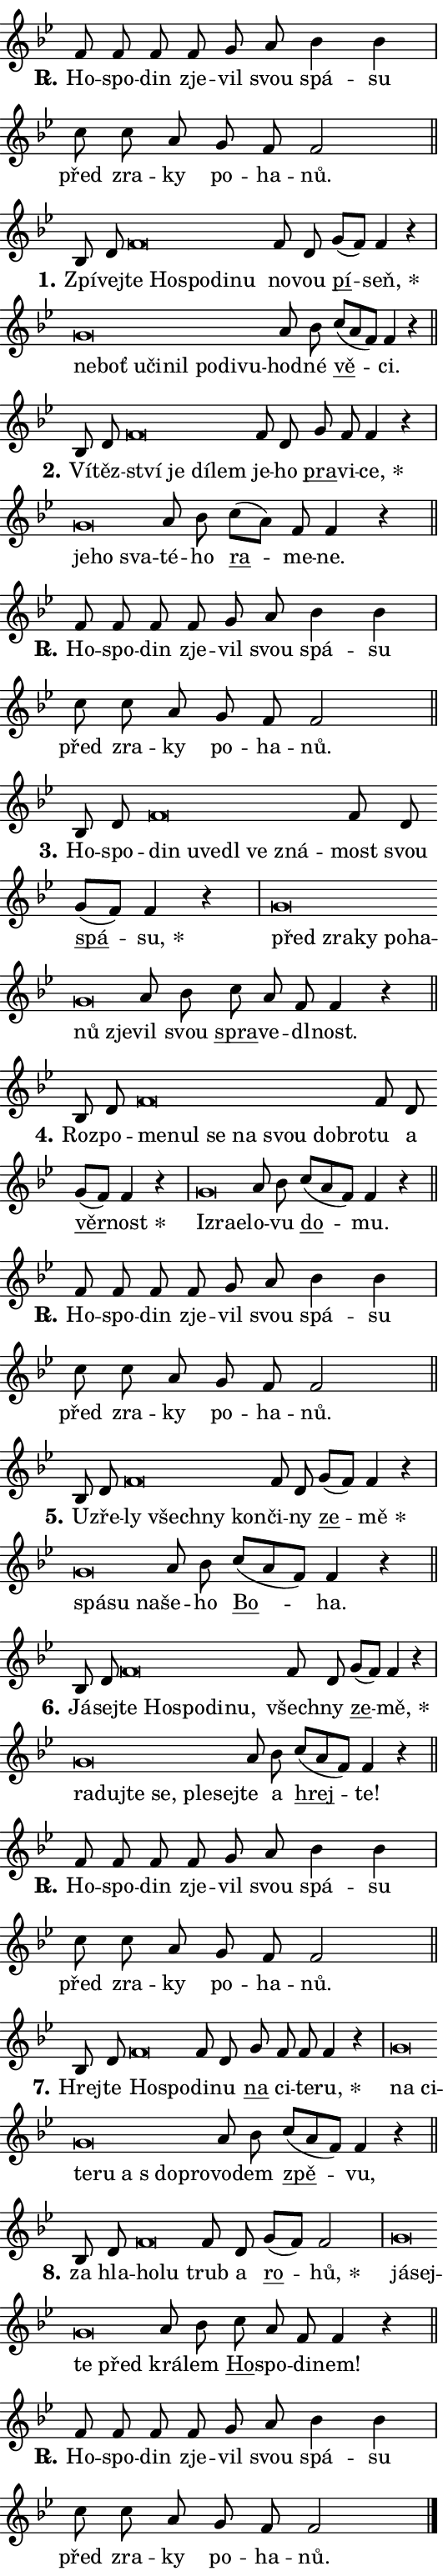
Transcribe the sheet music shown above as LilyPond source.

\version "2.24.0"
\header { tagline = "" }
\paper {
  indent = 0\cm
  top-margin = 0\cm
  right-margin = 0.13\cm % to fit lyric hyphens
  bottom-margin = 0\cm
  left-margin = 0\cm
  paper-width = 9\cm
  page-breaking = #ly:one-page-breaking
  system-system-spacing.basic-distance = #11
  score-system-spacing.basic-distance = #11
  ragged-last = ##f
}


%% Author: Thomas Morley
%% https://lists.gnu.org/archive/html/lilypond-user/2020-05/msg00002.html
#(define (line-position grob)
"Returns position of @var[grob} in current system:
   @code{'start}, if at first time-step
   @code{'end}, if at last time-step
   @code{'middle} otherwise
"
  (let* ((col (ly:item-get-column grob))
         (ln (ly:grob-object col 'left-neighbor))
         (rn (ly:grob-object col 'right-neighbor))
         (col-to-check-left (if (ly:grob? ln) ln col))
         (col-to-check-right (if (ly:grob? rn) rn col))
         (break-dir-left
           (and
             (ly:grob-property col-to-check-left 'non-musical #f)
             (ly:item-break-dir col-to-check-left)))
         (break-dir-right
           (and
             (ly:grob-property col-to-check-right 'non-musical #f)
             (ly:item-break-dir col-to-check-right))))
        (cond ((eqv? 1 break-dir-left) 'start)
              ((eqv? -1 break-dir-right) 'end)
              (else 'middle))))

#(define (tranparent-at-line-position vctor)
  (lambda (grob)
  "Relying on @code{line-position} select the relevant enry from @var{vctor}.
Used to determine transparency,"
    (case (line-position grob)
      ((end) (not (vector-ref vctor 0)))
      ((middle) (not (vector-ref vctor 1)))
      ((start) (not (vector-ref vctor 2))))))

noteHeadBreakVisibility =
#(define-music-function (break-visibility)(vector?)
"Makes @code{NoteHead}s transparent relying on @var{break-visibility}"
#{
  \override NoteHead.transparent =
    #(tranparent-at-line-position break-visibility)
#})

#(define delete-ledgers-for-transparent-note-heads
  (lambda (grob)
    "Reads whether a @code{NoteHead} is transparent.
If so this @code{NoteHead} is removed from @code{'note-heads} from
@var{grob}, which is supposed to be @code{LedgerLineSpanner}.
As a result ledgers are not printed for this @code{NoteHead}"
    (let* ((nhds-array (ly:grob-object grob 'note-heads))
           (nhds-list
             (if (ly:grob-array? nhds-array)
                 (ly:grob-array->list nhds-array)
                 '()))
           ;; Relies on the transparent-property being done before
           ;; Staff.LedgerLineSpanner.after-line-breaking is executed.
           ;; This is fragile ...
           (to-keep
             (remove
               (lambda (nhd)
                 (ly:grob-property nhd 'transparent #f))
               nhds-list)))
      ;; TODO find a better method to iterate over grob-arrays, similiar
      ;; to filter/remove etc for lists
      ;; For now rebuilt from scratch
      (set! (ly:grob-object grob 'note-heads)  '())
      (for-each
        (lambda (nhd)
          (ly:pointer-group-interface::add-grob grob 'note-heads nhd))
        to-keep))))

squashNotes = {
  \override NoteHead.X-extent = #'(-0.2 . 0.2)
  \override NoteHead.Y-extent = #'(-0.75 . 0)
  \override NoteHead.stencil =
    #(lambda (grob)
       (let ((pos (ly:grob-property grob 'staff-position)))
         (begin
           (if (< pos -7) (display "ERROR: Lower brevis then expected\n") (display ""))
           (if (<= pos -6) ly:text-interface::print ly:note-head::print))))
}
unSquashNotes = {
  \revert NoteHead.X-extent
  \revert NoteHead.Y-extent
  \revert NoteHead.stencil
}

hideNotes = \noteHeadBreakVisibility #begin-of-line-visible
unHideNotes = \noteHeadBreakVisibility #all-visible

% work-around for resetting accidentals
% https://lilypond.org/doc/v2.23/Documentation/notation/displaying-rhythms#unmetered-music
cadenzaMeasure = {
  \cadenzaOff
  \partial 1024 s1024
  \cadenzaOn
}

#(define-markup-command (accent layout props text) (markup?)
  "Underline accented syllable"
  (interpret-markup layout props
    #{\markup \override #'(offset . 4.3) \underline { #text }#}))

responsum = \markup \concat {
  "R" \hspace #-1.05 \path #0.1 #'((moveto 0 0.07) (lineto 0.9 0.8)) \hspace #0.05 "."
}

spaceSize = #0.6828661417322834 % exact space size for TeX Gyre Schola

\layout {
  \context {
    \Staff
    \remove "Time_signature_engraver"
    \override LedgerLineSpanner.after-line-breaking = #delete-ledgers-for-transparent-note-heads
  }
  \context {
    \Lyrics {
      \override LyricSpace.minimum-distance = \spaceSize
      \override LyricText.font-name = #"TeX Gyre Schola"
      \override LyricText.font-size = 1
      \override StanzaNumber.font-name = #"TeX Gyre Schola Bold"
      \override StanzaNumber.font-size = 1
    }
  }
  \context {
    \Score 
    \override NoteHead.text =
      #(lambda (grob) 
        (let ((pos (ly:grob-property grob 'staff-position)))
          #{\markup {
            \combine
              \halign #-0.55 \raise #(if (= pos -6) 0 0.5) \override #'(thickness . 2) \draw-line #'(3.2 . 0)
              \musicglyph "noteheads.sM1"
          }#}))
  }
}

% magnetic-lyrics.ily
%
%   written by
%     Jean Abou Samra <jean@abou-samra.fr>
%     Werner Lemberg <wl@gnu.org>
%
%   adapted by
%     Jiri Hon <jiri.hon@gmail.com>
%
% Version 2022-Apr-15

% https://www.mail-archive.com/lilypond-user@gnu.org/msg149350.html

#(define (Left_hyphen_pointer_engraver context)
   "Collect syllable-hyphen-syllable occurrences in lyrics and store
them in properties.  This engraver only looks to the left.  For
example, if the lyrics input is @code{foo -- bar}, it does the
following.

@itemize @bullet
@item
Set the @code{text} property of the @code{LyricHyphen} grob between
@q{foo} and @q{bar} to @code{foo}.

@item
Set the @code{left-hyphen} property of the @code{LyricText} grob with
text @q{foo} to the @code{LyricHyphen} grob between @q{foo} and
@q{bar}.
@end itemize

Use this auxiliary engraver in combination with the
@code{lyric-@/text::@/apply-@/magnetic-@/offset!} hook."
   (let ((hyphen #f)
         (text #f))
     (make-engraver
      (acknowledgers
       ((lyric-syllable-interface engraver grob source-engraver)
        (set! text grob)))
      (end-acknowledgers
       ((lyric-hyphen-interface engraver grob source-engraver)
        ;(when (not (grob::has-interface grob 'lyric-space-interface))
          (set! hyphen grob)));)
      ((stop-translation-timestep engraver)
       (when (and text hyphen)
         (ly:grob-set-object! text 'left-hyphen hyphen))
       (set! text #f)
       (set! hyphen #f)))))

#(define (lyric-text::apply-magnetic-offset! grob)
   "If the space between two syllables is less than the value in
property @code{LyricText@/.details@/.squash-threshold}, move the right
syllable to the left so that it gets concatenated with the left
syllable.

Use this function as a hook for
@code{LyricText@/.after-@/line-@/breaking} if the
@code{Left_@/hyphen_@/pointer_@/engraver} is active."
   (let ((hyphen (ly:grob-object grob 'left-hyphen #f)))
     (when hyphen
       (let ((left-text (ly:spanner-bound hyphen LEFT)))
         (when (grob::has-interface left-text 'lyric-syllable-interface)
           (let* ((common (ly:grob-common-refpoint grob left-text X))
                  (this-x-ext (ly:grob-extent grob common X))
                  (left-x-ext
                   (begin
                     ;; Trigger magnetism for left-text.
                     (ly:grob-property left-text 'after-line-breaking)
                     (ly:grob-extent left-text common X)))
                  ;; `delta` is the gap width between two syllables.
                  (delta (- (interval-start this-x-ext)
                            (interval-end left-x-ext)))
                  (details (ly:grob-property grob 'details))
                  (threshold (assoc-get 'squash-threshold details 0.2)))
             (when (< delta threshold)
               (let* (;; We have to manipulate the input text so that
                      ;; ligatures crossing syllable boundaries are not
                      ;; disabled.  For languages based on the Latin
                      ;; script this is essentially a beautification.
                      ;; However, for non-Western scripts it can be a
                      ;; necessity.
                      (lt (ly:grob-property left-text 'text))
                      (rt (ly:grob-property grob 'text))
                      (is-space (grob::has-interface hyphen 'lyric-space-interface))
                      (space (if is-space " " ""))
                      (extra-delta (if is-space spaceSize 0))
                      ;; Append new syllable.
                      (ltrt-space (if (and (string? lt) (string? rt))
                                (string-append lt space rt)
                                (make-concat-markup (list lt space rt))))
                      ;; Right-align `ltrt` to the right side.
                      (ltrt-space-markup (grob-interpret-markup
                               grob
                               (make-translate-markup
                                (cons (interval-length this-x-ext) 0)
                                (make-right-align-markup ltrt-space)))))
                 (begin
                   ;; Don't print `left-text`.
                   (ly:grob-set-property! left-text 'stencil #f)
                   ;; Set text and stencil (which holds all collected
                   ;; syllables so far) and shift it to the left.
                   (ly:grob-set-property! grob 'text ltrt-space)
                   (ly:grob-set-property! grob 'stencil ltrt-space-markup)
                   (ly:grob-translate-axis! grob (- (- delta extra-delta)) X))))))))))


#(define (lyric-hyphen::displace-bounds-first grob)
   ;; Make very sure this callback isn't triggered too early.
   (let ((left (ly:spanner-bound grob LEFT))
         (right (ly:spanner-bound grob RIGHT)))
     (ly:grob-property left 'after-line-breaking)
     (ly:grob-property right 'after-line-breaking)
     (ly:lyric-hyphen::print grob)))

squashThreshold = #0.4

\layout {
  \context {
    \Lyrics
    \consists #Left_hyphen_pointer_engraver
    \override LyricText.after-line-breaking =
      #lyric-text::apply-magnetic-offset!
    \override LyricHyphen.stencil = #lyric-hyphen::displace-bounds-first
    \override LyricText.details.squash-threshold = \squashThreshold
    \override LyricHyphen.minimum-distance = 0
    \override LyricHyphen.minimum-length = \squashThreshold
  }
}

squashText = \override LyricText.details.squash-threshold = 9999
unSquashText = \override LyricText.details.squash-threshold = \squashThreshold

leftText = \override LyricText.self-alignment-X = #LEFT
unLeftText = \revert LyricText.self-alignment-X

starOffset = #(lambda (grob) 
                (let ((x_offset (ly:self-alignment-interface::aligned-on-x-parent grob)))
                  (if (= x_offset 0) 0 (+ x_offset 1.2))))

star = #(define-music-function (syllable)(string?)
"Append star separator at the end of a syllable"
#{
  \once \override LyricText.X-offset = #starOffset
  \lyricmode { \markup {
    #syllable
    \override #'((font-name . "TeX Gyre Schola Bold")) \hspace #0.2 \lower #0.65 \larger "*"
  } }
#})

starAccent = #(define-music-function (syllable)(string?)
"Append star separator at the end of a syllable and make accent"
#{
  \once \override LyricText.X-offset = #starOffset
  \lyricmode { \markup {
    \accent #syllable
    \override #'((font-name . "TeX Gyre Schola Bold")) \hspace #0.2 \lower #0.65 \larger "*"
  } }
#})

breath = #(define-music-function (syllable)(string?)
"Append breathing indicator at the end of a syllable"
#{
  \lyricmode { \markup { #syllable "+" } }
#})

optionalBreath = #(define-music-function (syllable)(string?)
"Append optional breathing indicator at the end of a syllable"
#{
  \lyricmode { \markup { #syllable "(+)" } }
#})


\score {
    <<
        \new Voice = "melody" { \cadenzaOn \key bes \major \relative { f'8 f f f g a \bar "" bes4 bes \cadenzaMeasure \bar "|" c8 c a \bar "" g f f2 \cadenzaMeasure \bar "||" \break } }
        \new Lyrics \lyricsto "melody" { \lyricmode { \set stanza = \responsum
Ho -- spo -- din zje -- vil svou spá -- su před zra -- ky po -- ha -- nů. } }
    >>
    \layout {}
}

\score {
    <<
        \new Voice = "melody" { \cadenzaOn \key bes \major \relative { bes8 d \bar "" \squashNotes f\breve*1/16 \hideNotes \breve*1/16 \bar "" \breve*1/16 \bar "" \breve*1/16 \breve*1/16 \bar "" \unHideNotes \unSquashNotes f8 d \bar "" g[( f)] f4 r \cadenzaMeasure \bar "|" \squashNotes g\breve*1/16 \hideNotes \breve*1/16 \bar "" \breve*1/16 \bar "" \breve*1/16 \bar "" \breve*1/16 \bar "" \breve*1/16 \bar "" \breve*1/16 \breve*1/16 \bar "" \unHideNotes \unSquashNotes a8 bes \bar "" c[( a f)] f4 r \cadenzaMeasure \bar "||" \break } }
        \new Lyrics \lyricsto "melody" { \lyricmode { \set stanza = "1."
Zpí -- vej -- \leftText te \squashText Ho -- spo -- di -- nu \unLeftText \unSquashText no -- vou \markup \accent pí -- \star seň, \leftText ne -- \squashText boť u -- či -- nil po -- di -- vu -- \unLeftText \unSquashText hod -- né \markup \accent vě -- ci. } }
    >>
    \layout {}
}

\score {
    <<
        \new Voice = "melody" { \cadenzaOn \key bes \major \relative { bes8 d \bar "" \squashNotes f\breve*1/16 \hideNotes \breve*1/16 \bar "" \breve*1/16 \breve*1/16 \bar "" \unHideNotes \unSquashNotes f8 d \bar "" g f f4 r \cadenzaMeasure \bar "|" \squashNotes g\breve*1/16 \hideNotes \breve*1/16 \breve*1/16 \bar "" \unHideNotes \unSquashNotes a8 bes \bar "" c[( a)] f f4 r \cadenzaMeasure \bar "||" \break } }
        \new Lyrics \lyricsto "melody" { \lyricmode { \set stanza = "2."
Ví -- těz -- \leftText ství \squashText je dí -- lem \unLeftText \unSquashText je -- ho \markup \accent pra -- vi -- \star ce, \leftText je -- \squashText ho sva -- \unLeftText \unSquashText té -- ho \markup \accent ra -- me -- ne. } }
    >>
    \layout {}
}

\score {
    <<
        \new Voice = "melody" { \cadenzaOn \key bes \major \relative { f'8 f f f g a \bar "" bes4 bes \cadenzaMeasure \bar "|" c8 c a \bar "" g f f2 \cadenzaMeasure \bar "||" \break } }
        \new Lyrics \lyricsto "melody" { \lyricmode { \set stanza = \responsum
Ho -- spo -- din zje -- vil svou spá -- su před zra -- ky po -- ha -- nů. } }
    >>
    \layout {}
}

\score {
    <<
        \new Voice = "melody" { \cadenzaOn \key bes \major \relative { bes8 d \bar "" \squashNotes f\breve*1/16 \hideNotes \breve*1/16 \bar "" \breve*1/16 \bar "" \breve*1/16 \bar "" \breve*1/16 \breve*1/16 \bar "" \unHideNotes \unSquashNotes f8 d \bar "" g[( f)] f4 r \cadenzaMeasure \bar "|" \squashNotes g\breve*1/16 \hideNotes \breve*1/16 \bar "" \breve*1/16 \bar "" \breve*1/16 \bar "" \breve*1/16 \bar "" \breve*1/16 \breve*1/16 \bar "" \unHideNotes \unSquashNotes a8 bes \bar "" c a f f4 r \cadenzaMeasure \bar "||" \break } }
        \new Lyrics \lyricsto "melody" { \lyricmode { \set stanza = "3."
Ho -- spo -- \leftText din \squashText u -- ve -- dl ve zná -- \unLeftText \unSquashText most svou \markup \accent spá -- \star su, \leftText před \squashText zra -- ky po -- ha -- nů zje -- \unLeftText \unSquashText vil svou \markup \accent spra -- ve -- dl -- nost. } }
    >>
    \layout {}
}

\score {
    <<
        \new Voice = "melody" { \cadenzaOn \key bes \major \relative { bes8 d \bar "" \squashNotes f\breve*1/16 \hideNotes \breve*1/16 \bar "" \breve*1/16 \bar "" \breve*1/16 \bar "" \breve*1/16 \bar "" \breve*1/16 \breve*1/16 \bar "" \unHideNotes \unSquashNotes f8 d \bar "" g[( f)] f4 r \cadenzaMeasure \bar "|" \squashNotes g\breve*1/16 \hideNotes \breve*1/16 \breve*1/16 \bar "" \unHideNotes \unSquashNotes a8 bes \bar "" c[( a f)] f4 r \cadenzaMeasure \bar "||" \break } }
        \new Lyrics \lyricsto "melody" { \lyricmode { \set stanza = "4."
Roz -- po -- \leftText me -- \squashText nul se na svou dob -- ro -- \unLeftText \unSquashText tu a \markup \accent věr -- \star nost \leftText Iz -- \squashText ra -- e -- \unLeftText \unSquashText lo -- vu \markup \accent do -- mu. } }
    >>
    \layout {}
}

\score {
    <<
        \new Voice = "melody" { \cadenzaOn \key bes \major \relative { f'8 f f f g a \bar "" bes4 bes \cadenzaMeasure \bar "|" c8 c a \bar "" g f f2 \cadenzaMeasure \bar "||" \break } }
        \new Lyrics \lyricsto "melody" { \lyricmode { \set stanza = \responsum
Ho -- spo -- din zje -- vil svou spá -- su před zra -- ky po -- ha -- nů. } }
    >>
    \layout {}
}

\score {
    <<
        \new Voice = "melody" { \cadenzaOn \key bes \major \relative { bes8 d \bar "" \squashNotes f\breve*1/16 \hideNotes \breve*1/16 \bar "" \breve*1/16 \breve*1/16 \bar "" \unHideNotes \unSquashNotes f8 d \bar "" g[( f)] f4 r \cadenzaMeasure \bar "|" \squashNotes g\breve*1/16 \hideNotes \breve*1/16 \breve*1/16 \bar "" \unHideNotes \unSquashNotes a8 bes \bar "" c[( a f)] f4 r \cadenzaMeasure \bar "||" \break } }
        \new Lyrics \lyricsto "melody" { \lyricmode { \set stanza = "5."
U -- zře -- \leftText ly \squashText všech -- ny kon -- \unLeftText \unSquashText či -- ny \markup \accent ze -- \star mě \leftText spá -- \squashText su na -- \unLeftText \unSquashText še -- ho \markup \accent Bo -- ha. } }
    >>
    \layout {}
}

\score {
    <<
        \new Voice = "melody" { \cadenzaOn \key bes \major \relative { bes8 d \bar "" \squashNotes f\breve*1/16 \hideNotes \breve*1/16 \bar "" \breve*1/16 \bar "" \breve*1/16 \breve*1/16 \bar "" \unHideNotes \unSquashNotes f8 d \bar "" g[( f)] f4 r \cadenzaMeasure \bar "|" \squashNotes g\breve*1/16 \hideNotes \breve*1/16 \bar "" \breve*1/16 \bar "" \breve*1/16 \bar "" \breve*1/16 \breve*1/16 \bar "" \unHideNotes \unSquashNotes a8 bes \bar "" c[( a f)] f4 r \cadenzaMeasure \bar "||" \break } }
        \new Lyrics \lyricsto "melody" { \lyricmode { \set stanza = "6."
Já -- sej -- \leftText te \squashText Ho -- spo -- di -- nu, \unLeftText \unSquashText všech -- ny \markup \accent ze -- \star mě, \leftText ra -- \squashText duj -- te se, ple -- sej -- \unLeftText \unSquashText te a \markup \accent hrej -- te! } }
    >>
    \layout {}
}

\score {
    <<
        \new Voice = "melody" { \cadenzaOn \key bes \major \relative { f'8 f f f g a \bar "" bes4 bes \cadenzaMeasure \bar "|" c8 c a \bar "" g f f2 \cadenzaMeasure \bar "||" \break } }
        \new Lyrics \lyricsto "melody" { \lyricmode { \set stanza = \responsum
Ho -- spo -- din zje -- vil svou spá -- su před zra -- ky po -- ha -- nů. } }
    >>
    \layout {}
}

\score {
    <<
        \new Voice = "melody" { \cadenzaOn \key bes \major \relative { bes8 d \bar "" \squashNotes f\breve*1/16 \hideNotes \breve*1/16 \bar "" \unHideNotes \unSquashNotes f8 d \bar "" g f f f4 r \cadenzaMeasure \bar "|" \squashNotes g\breve*1/16 \hideNotes \breve*1/16 \bar "" \breve*1/16 \bar "" \breve*1/16 \bar "" \breve*1/16 \bar "" \breve*1/16 \breve*1/16 \bar "" \unHideNotes \unSquashNotes a8 bes \bar "" c[( a f)] f4 r \cadenzaMeasure \bar "||" \break } }
        \new Lyrics \lyricsto "melody" { \lyricmode { \set stanza = "7."
Hrej -- te \leftText Ho -- \squashText spo -- \unLeftText \unSquashText di -- nu \markup \accent na ci -- te -- \star ru, \leftText na \squashText ci -- te -- ru a "s do" -- pro -- \unLeftText \unSquashText vo -- dem \markup \accent zpě -- vu, } }
    >>
    \layout {}
}

\score {
    <<
        \new Voice = "melody" { \cadenzaOn \key bes \major \relative { bes8 d \bar "" \squashNotes f\breve*1/16 \hideNotes \breve*1/16 \bar "" \unHideNotes \unSquashNotes f8 d \bar "" g[( f)] f2 \cadenzaMeasure \bar "|" \squashNotes g\breve*1/16 \hideNotes \breve*1/16 \bar "" \breve*1/16 \breve*1/16 \bar "" \unHideNotes \unSquashNotes a8 bes \bar "" c a f f4 r \cadenzaMeasure \bar "||" \break } }
        \new Lyrics \lyricsto "melody" { \lyricmode { \set stanza = "8."
za hla -- \leftText ho -- \squashText lu \unLeftText \unSquashText trub a \markup \accent ro -- \star hů, \leftText já -- \squashText sej -- te před \unLeftText \unSquashText krá -- lem \markup \accent Ho -- spo -- di -- nem! } }
    >>
    \layout {}
}

\score {
    <<
        \new Voice = "melody" { \cadenzaOn \key bes \major \relative { f'8 f f f g a \bar "" bes4 bes \cadenzaMeasure \bar "|" c8 c a \bar "" g f f2 \cadenzaMeasure \bar "||" \break } \bar "|." }
        \new Lyrics \lyricsto "melody" { \lyricmode { \set stanza = \responsum
Ho -- spo -- din zje -- vil svou spá -- su před zra -- ky po -- ha -- nů. } }
    >>
    \layout {}
}
